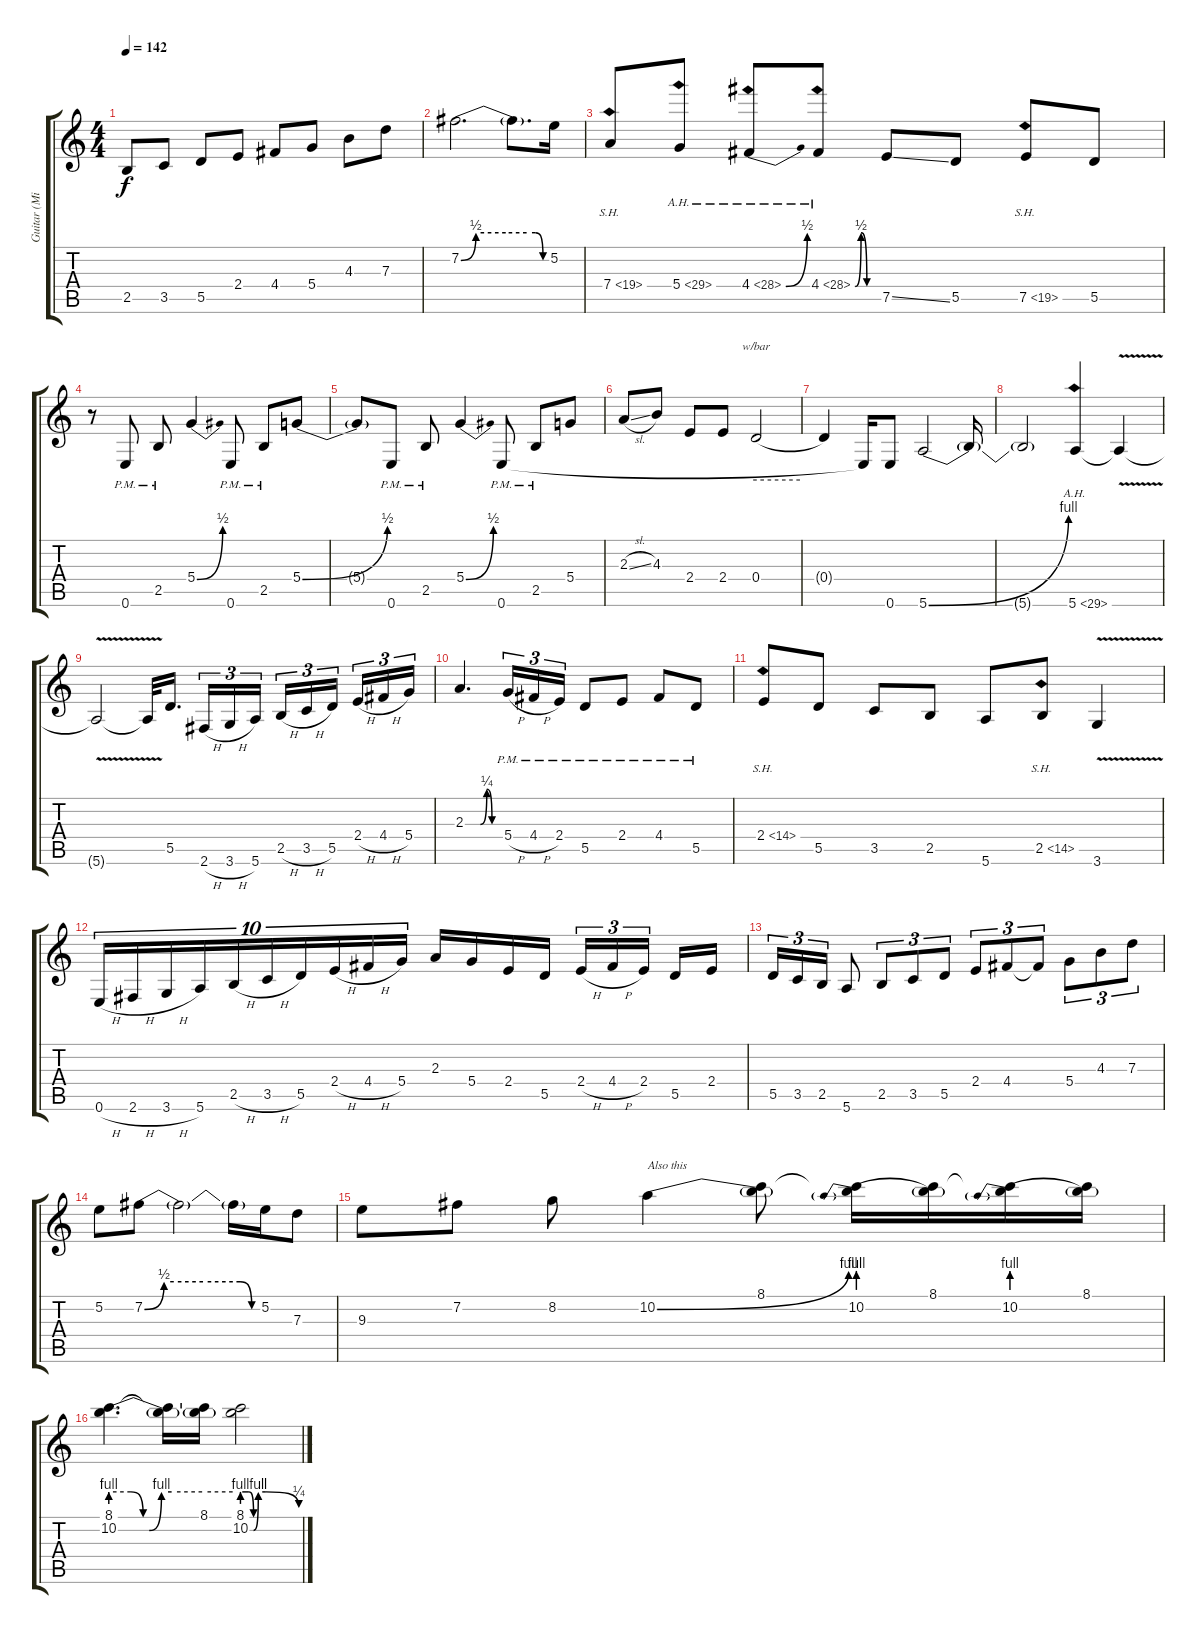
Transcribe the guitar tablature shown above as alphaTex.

\track ("Guitar (Mikko Iivanainen)" "Guitar (Mi") {instrument distortionguitar}
\staff {score tabs}
\tuning (E4 B3 G3 D3 A2 E2) {hide}
\ts (4 4)
\tempo 142
\clef g2
\ks c
2.5.8{dy f} 3.5.8 5.5.8 2.4.8 4.4.8 5.4.8 4.3.8 7.3.8 |
7.2{be (custom 0 0 10 2 30 2 44 2 50 2 55 0 60 0)}.2{d} 7.2{t}.8{d} 5.2.16 |
7.4{sh 12}.8 5.4{ah 24}.8 4.4{be (bend 0 0 60 2) ah 24}.8 4.4{be (custom 0 0 15 2 30 0 60 0) ah 24}.8 7.5{ss}.8 5.5.8 7.5{sh 12}.8 5.5.8 |
r.8 0.6{pm}.8 2.5{pm}.8 5.4{be (bend 0 0 60 2)}.4 0.6{pm}.8 2.5{pm}.8 5.4{be (bend 0 0 60 2)}.8 |
5.4{t}.8 0.6{pm}.8 2.5{pm}.8 5.4{be (bend 0 0 60 2)}.4 0.6{pm}.8 2.5{pm}.8 5.4.8 |
2.3{sl}.8 4.3.8 2.4.8 2.4.8 0.4.2{tbe (hold default 0 0 60 0)} |
0.4{t}.4 0.6{t}.16 0.6.8 5.6{be (bend 0 0 60 4)}.2 5.6{t}.16 |
5.6{t}.2 5.6{ah 24}.4 5.6{v t}.4 |
5.6{v t}.2 5.6{t}.32 5.5.16{d beam splitsecondary} 2.6{h}.16{tu (3 2)} 3.6{h}.16{tu (3 2)} 5.6.16{tu (3 2)} 2.5{h}.16{tu (3 2)} 3.5{h}.16{tu (3 2)} 5.5.16{tu (3 2) beam splitsecondary} 2.4{h}.16{tu (3 2)} 4.4{h}.16{tu (3 2)} 5.4.16{tu (3 2)} |
2.3{be (custom 0 0 26 0 37 1 46 0 55 0 60 0)}.4{d} 5.4{h pm}.16{tu (3 2)} 4.4{h pm}.16{tu (3 2)} 2.4{pm}.16{tu (3 2)} 5.5{pm}.8 2.4{pm}.8 4.4{pm}.8 5.5{pm}.8 |
2.4{sh 12}.8 5.5.8 3.5.8 2.5.8 5.6.8 2.5{sh 12}.8 3.6{v}.4 |
0.6{h}.16{tu (10 8)} 2.6{h}.16{tu (10 8)} 3.6{h}.16{tu (10 8)} 5.6.16{tu (10 8)} 2.5{h}.16{tu (10 8)} 3.5{h}.16{tu (10 8)} 5.5.16{tu (10 8)} 2.4{h}.16{tu (10 8)} 4.4{h}.16{tu (10 8)} 5.4.16{tu (10 8)} 2.3.16 5.4.16 2.4.16 5.5.16 2.4{h}.16{tu (3 2)} 4.4{h}.16{tu (3 2)} 2.4.16{tu (3 2) beam splitsecondary} 5.5.16 2.4.16 |
5.5.16{tu (3 2)} 3.5.16{tu (3 2)} 2.5.16{tu (3 2)} 5.6.8 2.5.8{tu (3 2)} 3.5.8{tu (3 2)} 5.5.8{tu (3 2)} 2.4.8{tu (3 2)} 4.4.8{tu (3 2)} 4.4{t}.8{tu (3 2)} 5.4.8{tu (3 2)} 4.3.8{tu (3 2)} 7.3.8{tu (3 2)} |
5.2.8 7.2{be (custom 0 0 10 2 15 2 30 2 49 2 55 0 60 0)}.8 7.2{t}.2 7.2{t}.16 5.2.16 7.3.8 |
9.3.8 7.2.8 8.2.8 10.2{be (bend 0 0 60 4)}.4{txt "Also this"} (8.1 10.2{t}).8 (8.1{t} 10.2{be (prebend 0 4 60 4)}).16 (8.1 10.2{t}).16 (8.1{t} 10.2{be (prebend 0 4 60 4)}).16 (8.1 10.2{t}).16 |
(8.1 10.2{be (custom 0 4 10 4 16 0 19 0 25 4 30 4 45 4 60 4)}).4{d} (8.1{t} 10.2{t}).16 (8.1 10.2{t}).16 (8.1 10.2{be (custom 0 4 7 4 12 0 17 4 25 4 60 1)}).2
